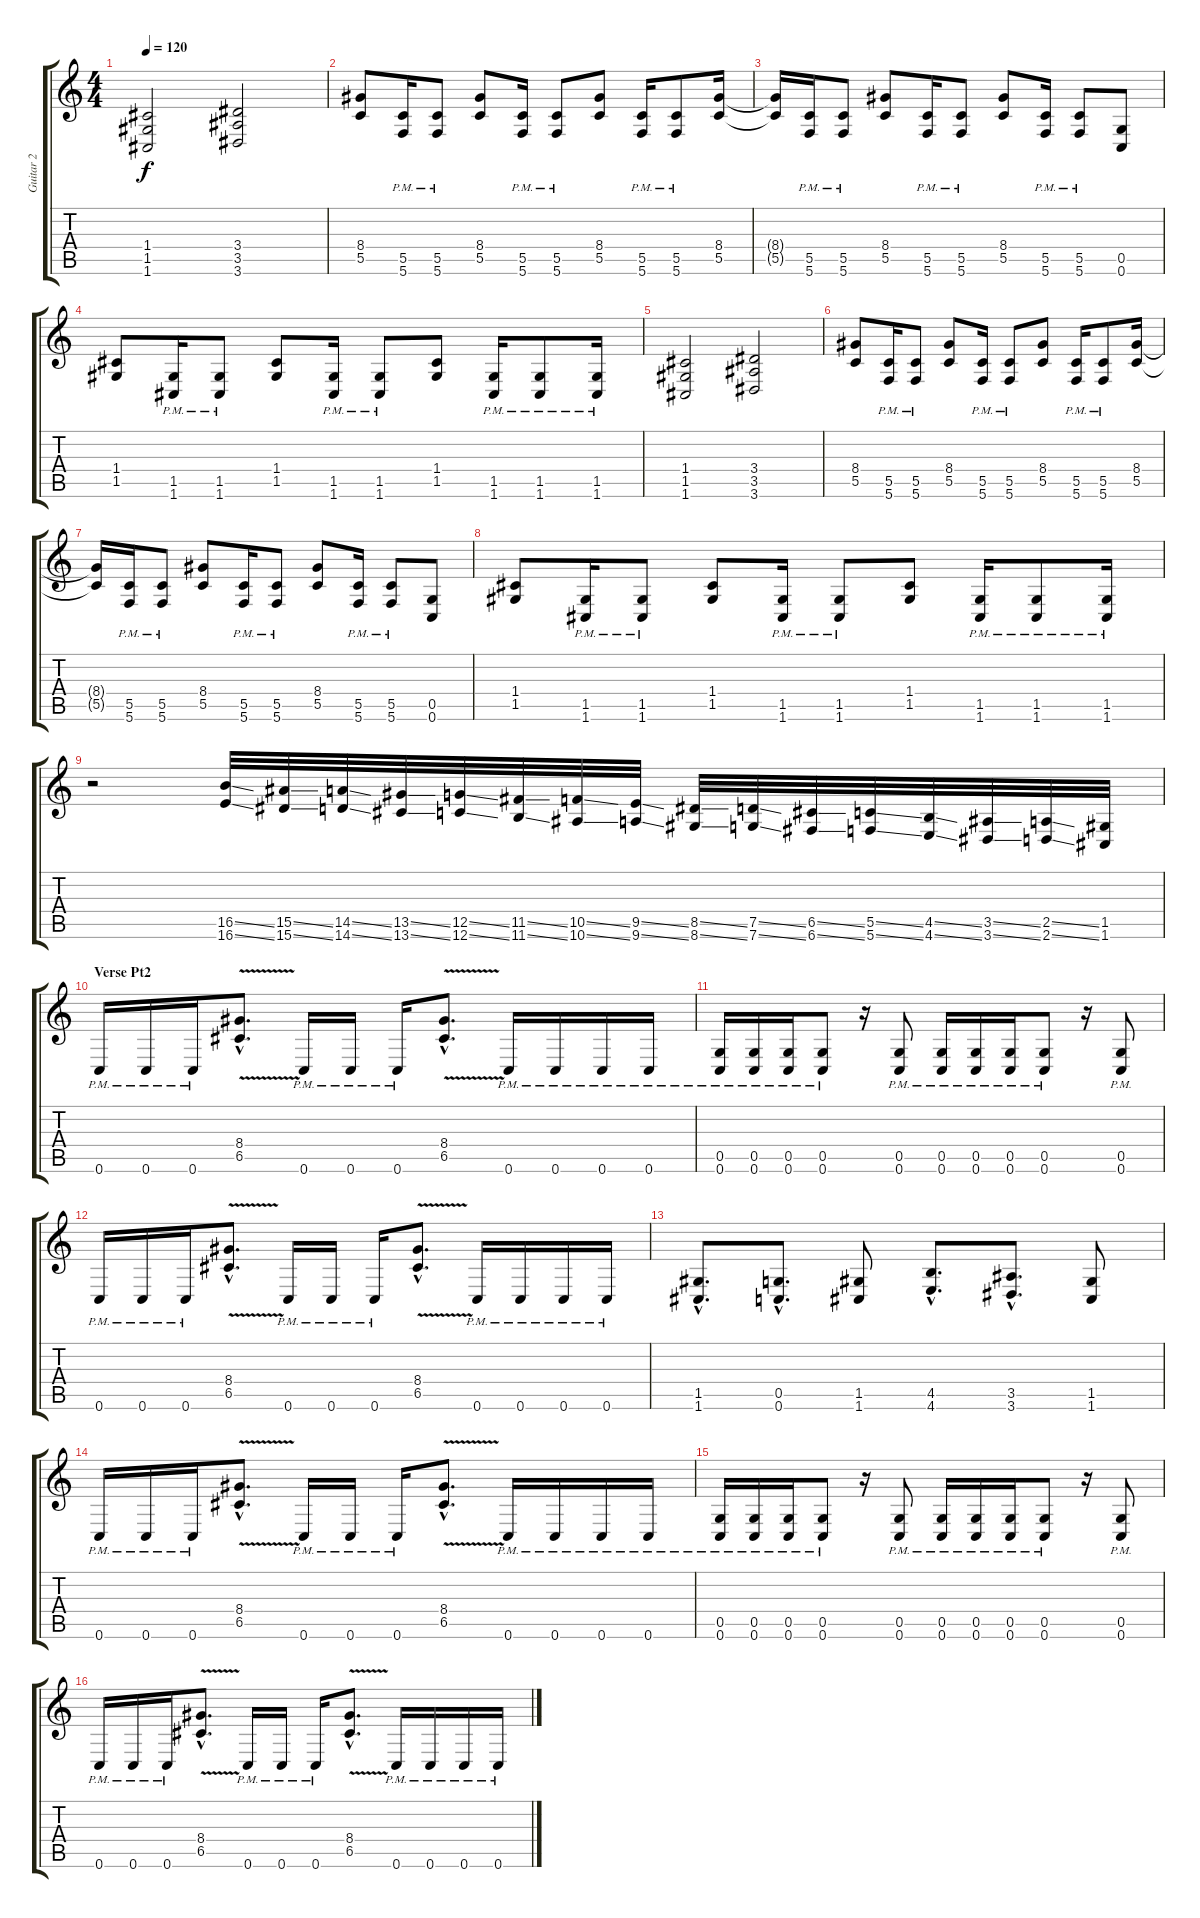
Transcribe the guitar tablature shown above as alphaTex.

\track ("Guitar 2" "Guitar 2") {instrument distortionguitar}
\staff {score tabs}
\tuning (D4 A3 F3 C3 G2 C2) {hide}
\ts (4 4)
\tempo 120
\clef g2
\ks c
(1.4 1.5 1.6).2{dy f} (3.4 3.5 3.6).2 |
(8.4 5.5).8 (5.5{pm} 5.6{pm}).16 (5.5{pm} 5.6{pm}).8 (8.4 5.5).8 (5.5{pm} 5.6{pm}).16 (5.5{pm} 5.6{pm}).8 (8.4 5.5).8 (5.5{pm} 5.6{pm}).16 (5.5{pm} 5.6{pm}).8 (8.4 5.5).16 |
(8.4{t} 5.5{t}).16 (5.5{pm} 5.6{pm}).16 (5.5{pm} 5.6{pm}).8 (8.4 5.5).8 (5.5{pm} 5.6{pm}).16 (5.5{pm} 5.6{pm}).8 (8.4 5.5).8 (5.5{pm} 5.6{pm}).16 (5.5{pm} 5.6{pm}).8 (0.5 0.6).8 |
(1.4 1.5).8 (1.5{pm} 1.6{pm}).16 (1.5{pm} 1.6{pm}).8 (1.4 1.5).8 (1.5{pm} 1.6{pm}).16 (1.5{pm} 1.6{pm}).8 (1.4 1.5).8 (1.5{pm} 1.6{pm}).16 (1.5{pm} 1.6{pm}).8 (1.5{pm} 1.6{pm}).16 |
(1.4 1.5 1.6).2 (3.4 3.5 3.6).2 |
(8.4 5.5).8 (5.5{pm} 5.6{pm}).16 (5.5{pm} 5.6{pm}).8 (8.4 5.5).8 (5.5{pm} 5.6{pm}).16 (5.5{pm} 5.6{pm}).8 (8.4 5.5).8 (5.5{pm} 5.6{pm}).16 (5.5{pm} 5.6{pm}).8 (8.4 5.5).16 |
(8.4{t} 5.5{t}).16 (5.5{pm} 5.6{pm}).16 (5.5{pm} 5.6{pm}).8 (8.4 5.5).8 (5.5{pm} 5.6{pm}).16 (5.5{pm} 5.6{pm}).8 (8.4 5.5).8 (5.5{pm} 5.6{pm}).16 (5.5{pm} 5.6{pm}).8 (0.5 0.6).8 |
(1.4 1.5).8 (1.5{pm} 1.6{pm}).16 (1.5{pm} 1.6{pm}).8 (1.4 1.5).8 (1.5{pm} 1.6{pm}).16 (1.5{pm} 1.6{pm}).8 (1.4 1.5).8 (1.5{pm} 1.6{pm}).16 (1.5{pm} 1.6{pm}).8 (1.5{pm} 1.6{pm}).16 |
r.2 (16.5{ss} 16.6{ss}).32{instrument guitarfretnoise} (15.5{ss} 15.6{ss}).32 (14.5{ss} 14.6{ss}).32 (13.5{ss} 13.6{ss}).32 (12.5{ss} 12.6{ss}).32 (11.5{ss} 11.6{ss}).32 (10.5{ss} 10.6{ss}).32 (9.5{ss} 9.6{ss}).32 (8.5{ss} 8.6{ss}).32 (7.5{ss} 7.6{ss}).32 (6.5{ss} 6.6{ss}).32 (5.5{ss} 5.6{ss}).32 (4.5{ss} 4.6{ss}).32 (3.5{ss} 3.6{ss}).32 (2.5{ss} 2.6{ss}).32 (1.5 1.6).32 |
\section ("" "Verse Pt2")
0.6{pm}.16{instrument distortionguitar} 0.6{pm}.16 0.6{pm}.16 (8.4{v hac} 6.5{v hac}).8{d} 0.6{pm}.16 0.6{pm}.16 0.6{pm}.16 (8.4{v hac} 6.5{v hac}).8{d} 0.6{pm}.16 0.6{pm}.16 0.6{pm}.16 0.6{pm}.16 |
(0.5{pm} 0.6{pm}).16 (0.5{pm} 0.6{pm}).16 (0.5{pm} 0.6{pm}).16 (0.5{pm} 0.6{pm}).8 r.16 (0.5{pm} 0.6{pm}).8 (0.5{pm} 0.6{pm}).16 (0.5{pm} 0.6{pm}).16 (0.5{pm} 0.6{pm}).16 (0.5{pm} 0.6{pm}).8 r.16 (0.5{pm} 0.6{pm}).8 |
0.6{pm}.16 0.6{pm}.16 0.6{pm}.16 (8.4{v hac} 6.5{v hac}).8{d} 0.6{pm}.16 0.6{pm}.16 0.6{pm}.16 (8.4{v hac} 6.5{v hac}).8{d} 0.6{pm}.16 0.6{pm}.16 0.6{pm}.16 0.6{pm}.16 |
(1.5{hac} 1.6{hac}).8{d} (0.5{hac} 0.6{hac}).8{d} (1.5 1.6).8 (4.5{hac} 4.6{hac}).8{d} (3.5{hac} 3.6{hac}).8{d} (1.5 1.6).8 |
0.6{pm}.16 0.6{pm}.16 0.6{pm}.16 (8.4{v hac} 6.5{v hac}).8{d} 0.6{pm}.16 0.6{pm}.16 0.6{pm}.16 (8.4{v hac} 6.5{v hac}).8{d} 0.6{pm}.16 0.6{pm}.16 0.6{pm}.16 0.6{pm}.16 |
(0.5{pm} 0.6{pm}).16 (0.5{pm} 0.6{pm}).16 (0.5{pm} 0.6{pm}).16 (0.5{pm} 0.6{pm}).8 r.16 (0.5{pm} 0.6{pm}).8 (0.5{pm} 0.6{pm}).16 (0.5{pm} 0.6{pm}).16 (0.5{pm} 0.6{pm}).16 (0.5{pm} 0.6{pm}).8 r.16 (0.5{pm} 0.6{pm}).8 |
0.6{pm}.16 0.6{pm}.16 0.6{pm}.16 (8.4{v hac} 6.5{v hac}).8{d} 0.6{pm}.16 0.6{pm}.16 0.6{pm}.16 (8.4{v hac} 6.5{v hac}).8{d} 0.6{pm}.16 0.6{pm}.16 0.6{pm}.16 0.6{pm}.16
